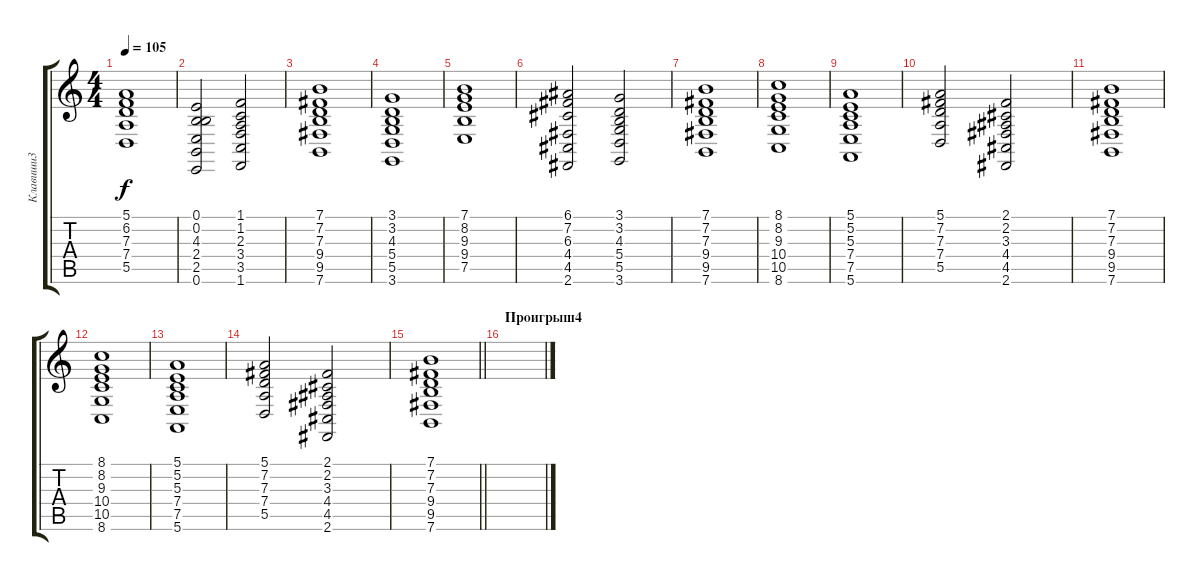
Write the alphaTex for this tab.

\track ("Клавиши3" "Клавиши3") {instrument stringensemble1}
\staff {score tabs}
\tuning (E4 B3 G3 D3 A2 E2) {hide}
\ts (4 4)
\tempo 105
\clef g2
\ks c
(5.1 6.2 7.3 7.4 5.5).1{dy f} |
(0.1 0.2 4.3 2.4 2.5 0.6).2 (1.1 1.2 2.3 3.4 3.5 1.6).2 |
(7.1 7.2 7.3 9.4 9.5 7.6).1 |
(3.1 3.2 4.3 5.4 5.5 3.6).1 |
(7.1 8.2 9.3 9.4 7.5).1 |
(6.1 7.2 6.3 4.4 4.5 2.6).2 (3.1 3.2 4.3 5.4 5.5 3.6).2 |
(7.1 7.2 7.3 9.4 9.5 7.6).1 |
(8.1 8.2 9.3 10.4 10.5 8.6).1 |
(5.1 5.2 5.3 7.4 7.5 5.6).1 |
(5.1 7.2 7.3 7.4 5.5).2 (2.1 2.2 3.3 4.4 4.5 2.6).2 |
(7.1 7.2 7.3 9.4 9.5 7.6).1 |
(8.1 8.2 9.3 10.4 10.5 8.6).1 |
(5.1 5.2 5.3 7.4 7.5 5.6).1 |
(5.1 7.2 7.3 7.4 5.5).2 (2.1 2.2 3.3 4.4 4.5 2.6).2 |
\barLineRight lightlight
(7.1 7.2 7.3 9.4 9.5 7.6).1 |
\section ("" "Проигрыш4")
